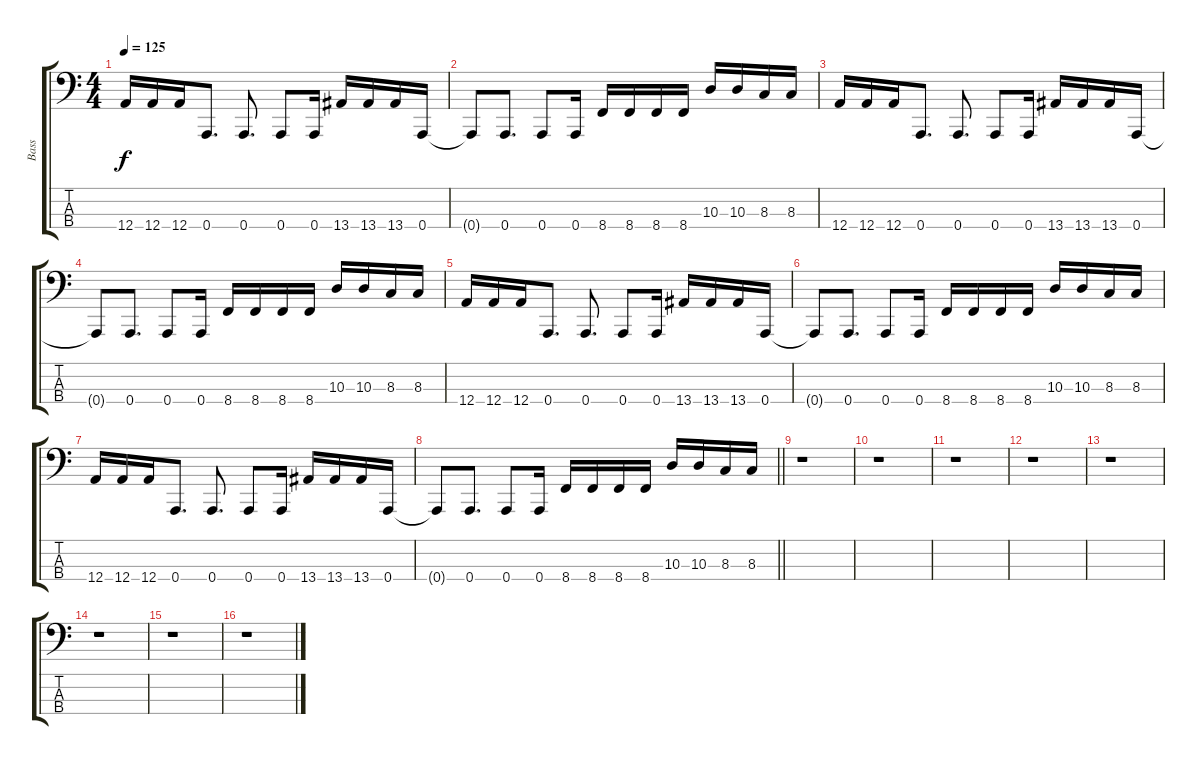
\track ("Bass" "Bass") {instrument electricbassfinger}
\staff {score tabs}
\tuning (D2 A1 E1 A0) {hide}
\ts (4 4)
\section ("" "")
\tempo 125
\clef f4
\ks c
12.4.16{dy f} 12.4.16 12.4.16 0.4.8{d} 0.4.8{d} 0.4.8 0.4.16 13.4.16 13.4.16 13.4.16 0.4.16 |
0.4{t}.8 0.4.8{d} 0.4.8 0.4.16 8.4.16 8.4.16 8.4.16 8.4.16 10.3.16 10.3.16 8.3.16 8.3.16 |
12.4.16 12.4.16 12.4.16 0.4.8{d} 0.4.8{d} 0.4.8 0.4.16 13.4.16 13.4.16 13.4.16 0.4.16 |
0.4{t}.8 0.4.8{d} 0.4.8 0.4.16 8.4.16 8.4.16 8.4.16 8.4.16 10.3.16 10.3.16 8.3.16 8.3.16 |
12.4.16 12.4.16 12.4.16 0.4.8{d} 0.4.8{d} 0.4.8 0.4.16 13.4.16 13.4.16 13.4.16 0.4.16 |
0.4{t}.8 0.4.8{d} 0.4.8 0.4.16 8.4.16 8.4.16 8.4.16 8.4.16 10.3.16 10.3.16 8.3.16 8.3.16 |
12.4.16 12.4.16 12.4.16 0.4.8{d} 0.4.8{d} 0.4.8 0.4.16 13.4.16 13.4.16 13.4.16 0.4.16 |
\barLineRight lightlight
0.4{t}.8 0.4.8{d} 0.4.8 0.4.16 8.4.16 8.4.16 8.4.16 8.4.16 10.3.16 10.3.16 8.3.16 8.3.16 |
\section ("" "")
r.1 |
r.1 |
r.1 |
r.1 |
r.1 |
r.1 |
r.1 |
r.1
